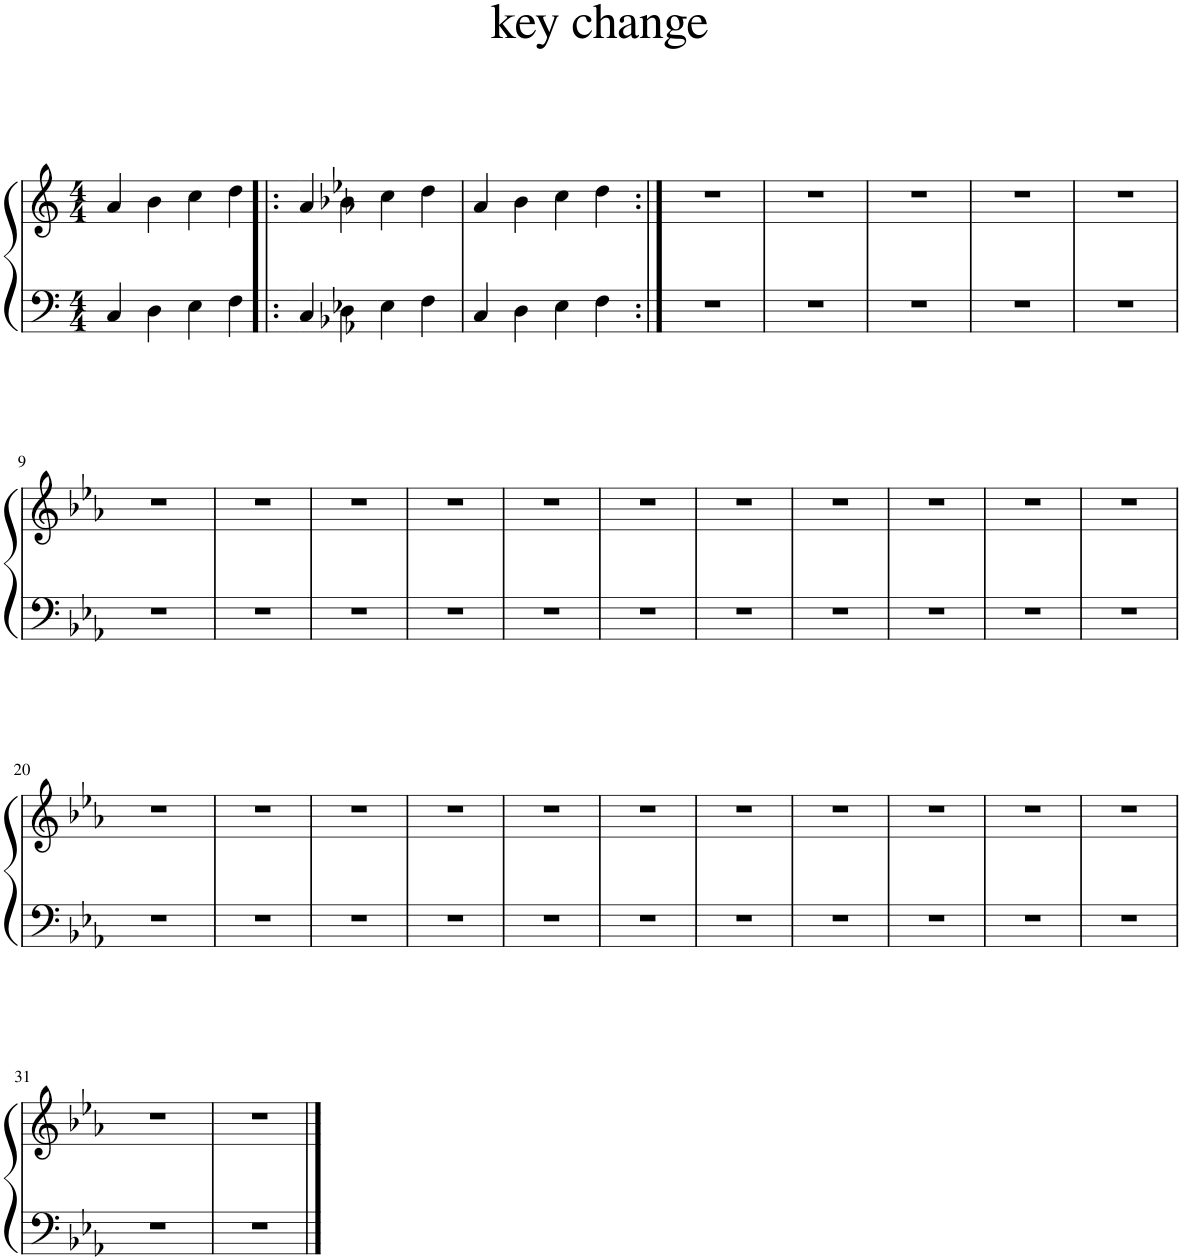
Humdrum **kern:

**kern	**kern
*part1	*part1
*staff2	*staff1
*I"Piano	*
*I'Pno.	*
*clefF4	*clefG2
*k[]	*k[]
*M4/4	*M4/4
=1	=1
4C/	4a/
4D\	4b\
4E\	4cc\
4F\	4dd\
=2!|:	=2!|:
*k[b-e-a-]	*k[b-e-a-]
4C/	4a-/
4D\	4b-\
4E-\	4cc\
4F\	4dd\
=3	=3
4C/	4a-/
4D\	4b-\
4E-\	4cc\
4F\	4dd\
=4:|!	=4:|!
1r	1r
=5	=5
1r	1r
=6	=6
1r	1r
=7	=7
1r	1r
=8	=8
1r	1r
!!LO:LB:g=z
=9	=9
1r	1r
=10	=10
1r	1r
=11	=11
1r	1r
=12	=12
1r	1r
=13	=13
1r	1r
=14	=14
1r	1r
=15	=15
1r	1r
=16	=16
1r	1r
=17	=17
1r	1r
=18	=18
1r	1r
=19	=19
1r	1r
!!LO:LB:g=z
=20	=20
1r	1r
=21	=21
1r	1r
=22	=22
1r	1r
=23	=23
1r	1r
=24	=24
1r	1r
=25	=25
1r	1r
=26	=26
1r	1r
=27	=27
1r	1r
=28	=28
1r	1r
=29	=29
1r	1r
=30	=30
1r	1r
!!LO:LB:g=z
=31	=31
1r	1r
=32	=32
1r	1r
==	==
*-	*-
